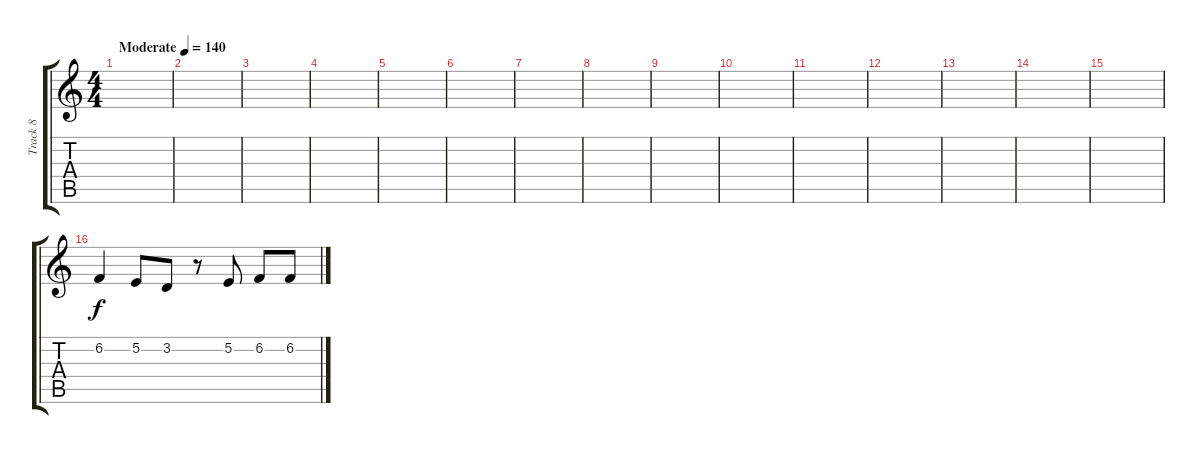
\track ("Track 8" "Track 8") {instrument lead2sawtooth}
\staff {score tabs}
\tuning (E4 B3 G3 D3 A2 E2) {hide}
\ts (4 4)
\tempo (140 "Moderate")
\clef g2
\ks c
|
|
|
|
|
|
|
|
|
|
|
|
|
|
|
6.2.4 5.2.8 3.2.8 r.8 5.2.8 6.2.8 6.2.8
